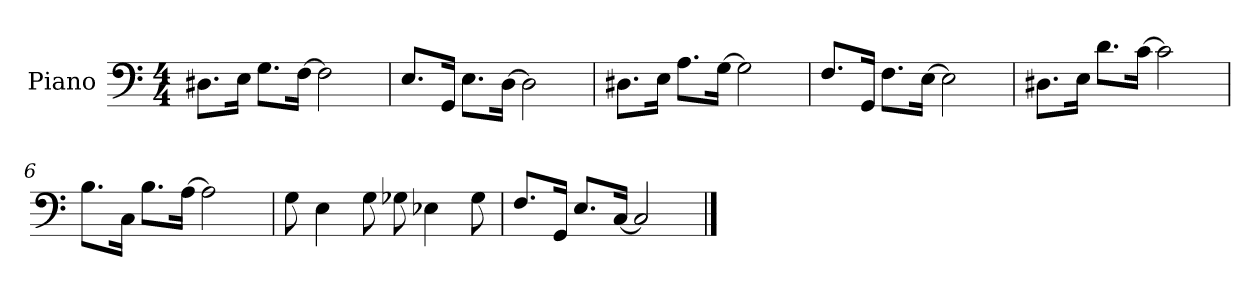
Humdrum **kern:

**kern
*part1
*staff1
*I"Piano
*I'Pno
*clefF4
*k[]
*C:
*M4/4
=1
8.D#X\L
16E\Jk
8.G\L
[16F\Jk
2F\]
=2
8.E/L
16GG/Jk
8.E\L
[16D\Jk
2D\]
=3
8.D#X\L
16E\Jk
8.A\L
[16G\Jk
2G\]
=4
8.F/L
16GG/Jk
8.F\L
[16E\Jk
2E\]
=5
8.D#X\L
16E\Jk
8.d\L
[16c\Jk
2c\]
=6
8.B\L
16C\Jk
8.B\L
[16A\Jk
2A\]
=7
8G\
4E\
8G\
8G-X\
4E-X\
8G-\
=8
8.F/L
16GG/Jk
8.E/L
[16C/Jk
2C/]
==
*-
